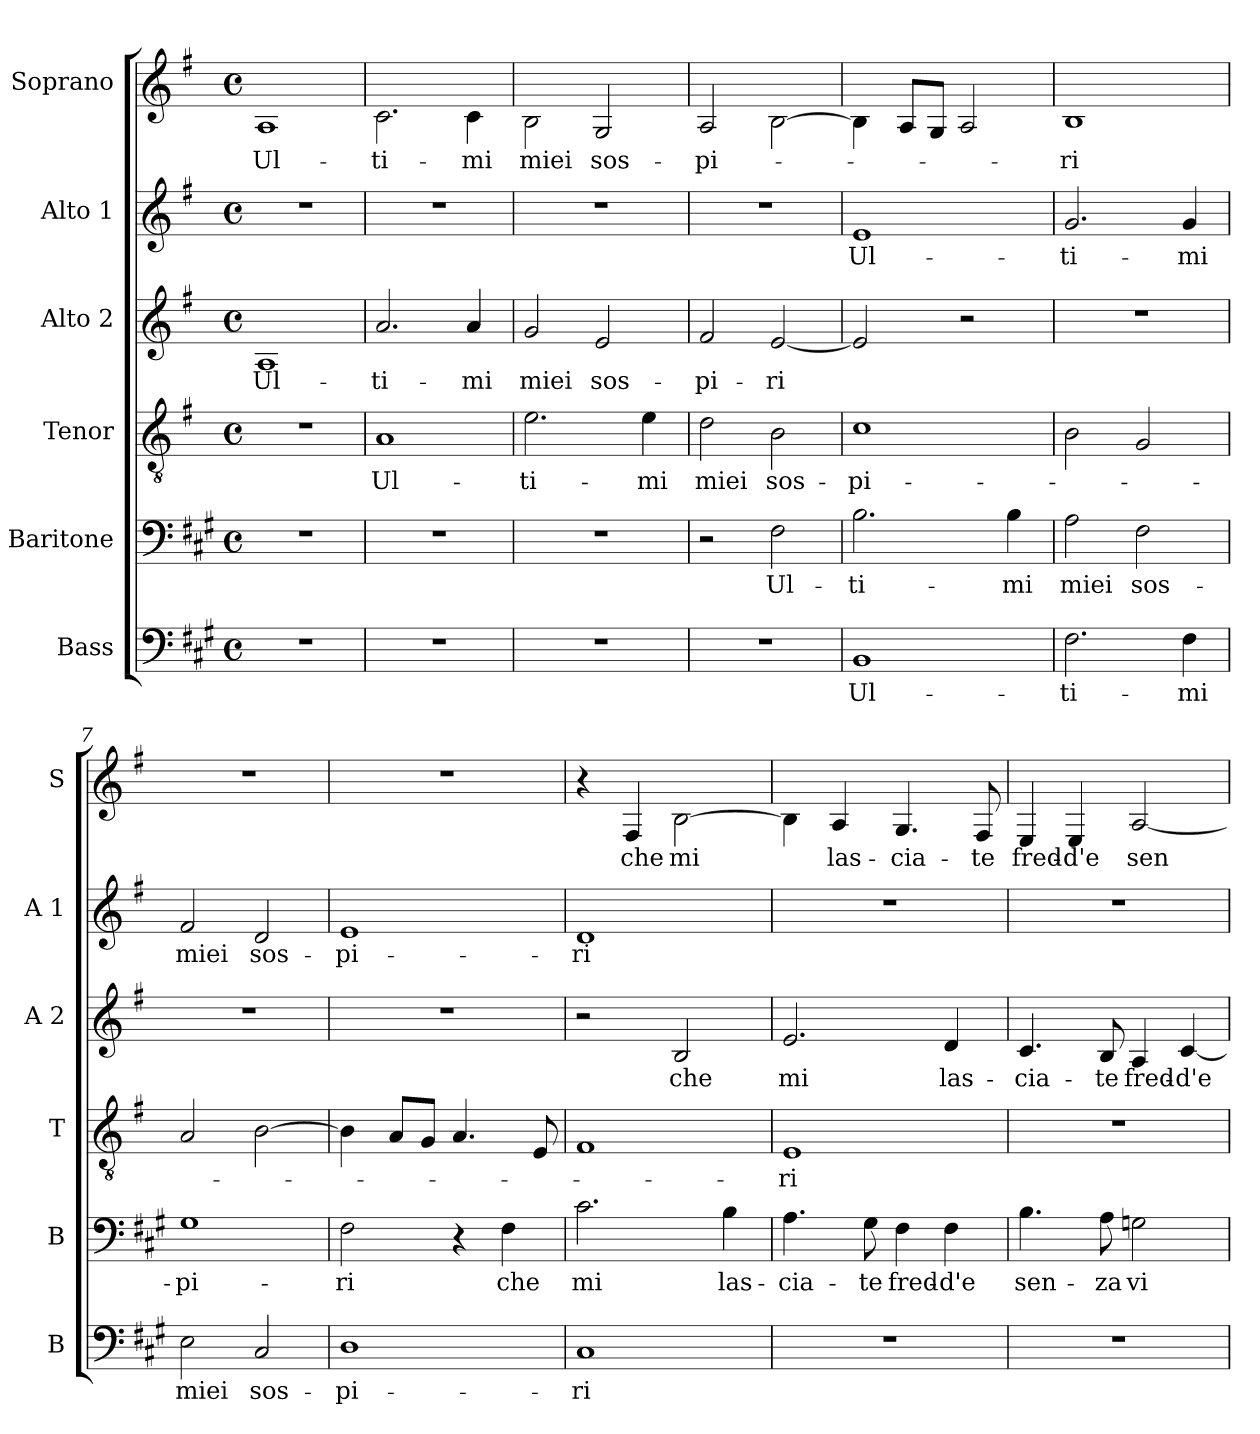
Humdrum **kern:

**kern	**text	**kern	**text	**kern	**text	**kern	**text	**kern	**text	**kern	**text
*part6	*part6	*part5	*part5	*part4	*part4	*part3	*part3	*part2	*part2	*part1	*part1
*staff6	*staff6	*staff5	*staff5	*staff4	*staff4	*staff3	*staff3	*staff2	*staff2	*staff1	*staff1
*I"Bass	*	*I"Baritone	*	*I"Tenor	*	*I"Alto 2	*	*I"Alto 1	*	*I"Soprano	*
*I'B	*	*I'B	*	*I'T	*	*I'A 2	*	*I'A 1	*	*I'S	*
*clefF4	*	*clefF4	*	*clefGv2	*	*clefG2	*	*clefG2	*	*clefG2	*
*ITrd1c2	*	*ITrd1c2	*	*	*	*	*	*	*	*ITrd-7c-12	*
*k[f#]	*	*k[f#]	*	*k[f#]	*	*k[f#]	*	*k[f#]	*	*k[f#]	*
*G:	*	*G:	*	*G:	*	*G:	*	*G:	*	*G:	*
*M4/4	*	*M4/4	*	*M4/4	*	*M4/4	*	*M4/4	*	*M4/4	*
*met(c)	*	*met(c)	*	*met(c)	*	*met(c)	*	*met(c)	*	*met(c)	*
=1	=1	=1	=1	=1	=1	=1	=1	=1	=1	=1	=1
1r	.	1r	.	1r	.	1A	Ul-	1r	.	1a	Ul-
=2	=2	=2	=2	=2	=2	=2	=2	=2	=2	=2	=2
1r	.	1r	.	1A	Ul-	2.a/	-ti-	1r	.	2.cc\	-ti-
.	.	.	.	.	.	4a/	-mi	.	.	4cc\	-mi
=3	=3	=3	=3	=3	=3	=3	=3	=3	=3	=3	=3
1r	.	1r	.	2.e\	-ti-	2g/	miei	1r	.	2b\	miei
.	.	.	.	.	.	2e/	sos-	.	.	2g/	sos-
.	.	.	.	4e\	-mi	.	.	.	.	.	.
=4	=4	=4	=4	=4	=4	=4	=4	=4	=4	=4	=4
1r	.	2r	.	2d\	miei	2f#/	-pi-	1r	.	2a/	-pi-
.	.	2E\	Ul-	2B\	sos-	[2e/	-ri	.	.	[2b\	.
=5	=5	=5	=5	=5	=5	=5	=5	=5	=5	=5	=5
1AA	Ul-	2.A\	-ti-	1c	-pi-	2e/]	.	1e	Ul-	4b\]	.
.	.	.	.	.	.	.	.	.	.	8a/L	.
.	.	.	.	.	.	.	.	.	.	8g/J	.
.	.	.	.	.	.	2r	.	.	.	2a/	.
.	.	4A\	-mi	.	.	.	.	.	.	.	.
=6	=6	=6	=6	=6	=6	=6	=6	=6	=6	=6	=6
2.E\	-ti-	2G\	miei	2B\	.	1r	.	2.g/	-ti-	1b	-ri
.	.	2E\	sos-	2G/	.	.	.	.	.	.	.
4E\	-mi	.	.	.	.	.	.	4g/	-mi	.	.
=7	=7	=7	=7	=7	=7	=7	=7	=7	=7	=7	=7
2D\	miei	1F#	-pi-	2A/	.	1r	.	2f#/	miei	1r	.
2BB/	sos-	.	.	[2B\	.	.	.	2d/	sos-	.	.
!!LO:PB:g=z
=8	=8	=8	=8	=8	=8	=8	=8	=8	=8	=8	=8
1C	-pi-	2E\	-ri	4B\]	.	1r	.	1e	-pi-	1r	.
.	.	.	.	8A/L	.	.	.	.	.	.	.
.	.	.	.	8G/J	.	.	.	.	.	.	.
.	.	4r	.	4.A/	.	.	.	.	.	.	.
.	.	4E\	che	.	.	.	.	.	.	.	.
.	.	.	.	8E/	.	.	.	.	.	.	.
=9	=9	=9	=9	=9	=9	=9	=9	=9	=9	=9	=9
1BB	-ri	2.B\	mi	1F#	.	2r	.	1d	-ri	4r	.
.	.	.	.	.	.	.	.	.	.	4f#/	che
.	.	.	.	.	.	2B/	che	.	.	[2b\	mi
.	.	4A\	las-	.	.	.	.	.	.	.	.
=10	=10	=10	=10	=10	=10	=10	=10	=10	=10	=10	=10
1r	.	4.G\	-cia-	1E	-ri	2.e/	mi	1r	.	4b\]	.
.	.	.	.	.	.	.	.	.	.	4a/	las-
.	.	8F#\	-te	.	.	.	.	.	.	.	.
.	.	4E\	fred-	.	.	.	.	.	.	4.g/	-cia-
.	.	4E\	-d'e	.	.	4d/	las-	.	.	.	.
.	.	.	.	.	.	.	.	.	.	8f#/	-te
=11	=11	=11	=11	=11	=11	=11	=11	=11	=11	=11	=11
1r	.	4.A\	sen-	1r	.	4.c/	-cia-	1r	.	4e/	fred-
.	.	.	.	.	.	.	.	.	.	4e/	-d'e
.	.	8G\	-za	.	.	8B/	-te	.	.	.	.
.	.	2Fn\	vi-	.	.	4A/	fred-	.	.	[2a/	sen-
.	.	.	.	.	.	[4c/	-d'e	.	.	.	.
=	=	=	=	=	=	=	=	=	=	=	=
*-	*-	*-	*-	*-	*-	*-	*-	*-	*-	*-	*-
